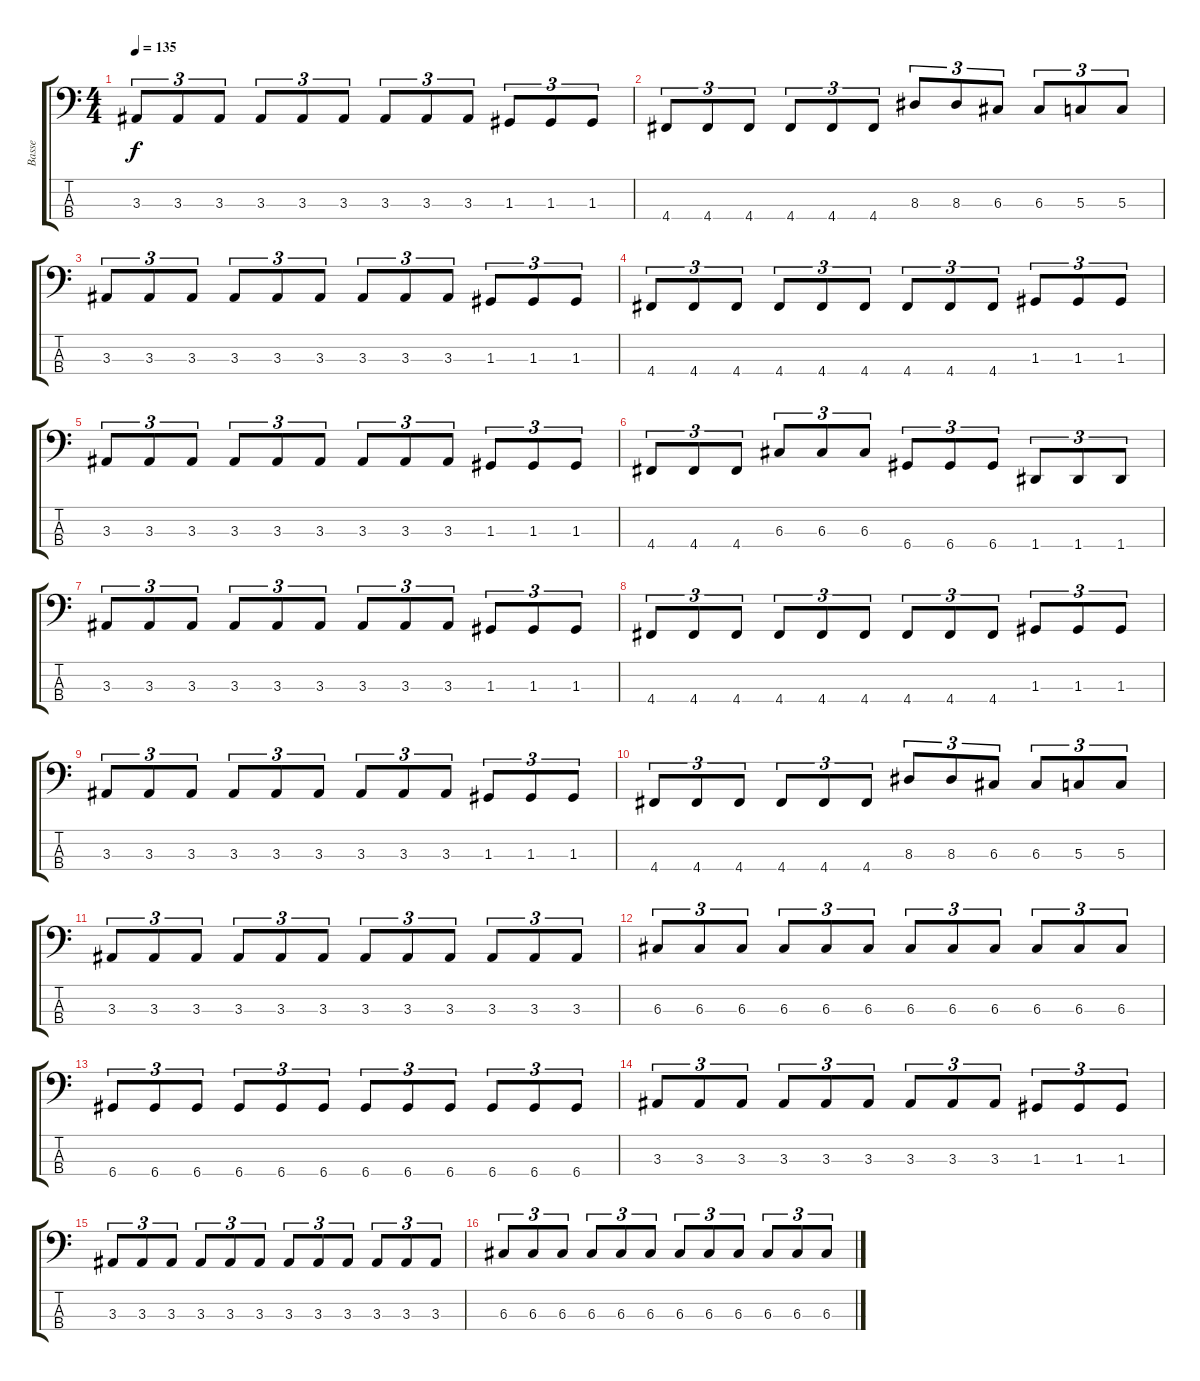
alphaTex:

\track ("Basse" "Basse") {instrument electricbasspick}
\staff {score tabs}
\tuning (F2 C2 G1 D1) {hide}
\ts (4 4)
\tempo 135
\clef f4
\ks c
3.3.8{tu (3 2) dy f} 3.3.8{tu (3 2)} 3.3.8{tu (3 2)} 3.3.8{tu (3 2)} 3.3.8{tu (3 2)} 3.3.8{tu (3 2)} 3.3.8{tu (3 2)} 3.3.8{tu (3 2)} 3.3.8{tu (3 2)} 1.3.8{tu (3 2)} 1.3.8{tu (3 2)} 1.3.8{tu (3 2)} |
4.4.8{tu (3 2)} 4.4.8{tu (3 2)} 4.4.8{tu (3 2)} 4.4.8{tu (3 2)} 4.4.8{tu (3 2)} 4.4.8{tu (3 2)} 8.3.8{tu (3 2)} 8.3.8{tu (3 2)} 6.3.8{tu (3 2)} 6.3.8{tu (3 2)} 5.3.8{tu (3 2)} 5.3.8{tu (3 2)} |
3.3.8{tu (3 2)} 3.3.8{tu (3 2)} 3.3.8{tu (3 2)} 3.3.8{tu (3 2)} 3.3.8{tu (3 2)} 3.3.8{tu (3 2)} 3.3.8{tu (3 2)} 3.3.8{tu (3 2)} 3.3.8{tu (3 2)} 1.3.8{tu (3 2)} 1.3.8{tu (3 2)} 1.3.8{tu (3 2)} |
4.4.8{tu (3 2)} 4.4.8{tu (3 2)} 4.4.8{tu (3 2)} 4.4.8{tu (3 2)} 4.4.8{tu (3 2)} 4.4.8{tu (3 2)} 4.4.8{tu (3 2)} 4.4.8{tu (3 2)} 4.4.8{tu (3 2)} 1.3.8{tu (3 2)} 1.3.8{tu (3 2)} 1.3.8{tu (3 2)} |
3.3.8{tu (3 2)} 3.3.8{tu (3 2)} 3.3.8{tu (3 2)} 3.3.8{tu (3 2)} 3.3.8{tu (3 2)} 3.3.8{tu (3 2)} 3.3.8{tu (3 2)} 3.3.8{tu (3 2)} 3.3.8{tu (3 2)} 1.3.8{tu (3 2)} 1.3.8{tu (3 2)} 1.3.8{tu (3 2)} |
4.4.8{tu (3 2)} 4.4.8{tu (3 2)} 4.4.8{tu (3 2)} 6.3.8{tu (3 2)} 6.3.8{tu (3 2)} 6.3.8{tu (3 2)} 6.4.8{tu (3 2)} 6.4.8{tu (3 2)} 6.4.8{tu (3 2)} 1.4.8{tu (3 2)} 1.4.8{tu (3 2)} 1.4.8{tu (3 2)} |
3.3.8{tu (3 2)} 3.3.8{tu (3 2)} 3.3.8{tu (3 2)} 3.3.8{tu (3 2)} 3.3.8{tu (3 2)} 3.3.8{tu (3 2)} 3.3.8{tu (3 2)} 3.3.8{tu (3 2)} 3.3.8{tu (3 2)} 1.3.8{tu (3 2)} 1.3.8{tu (3 2)} 1.3.8{tu (3 2)} |
4.4.8{tu (3 2)} 4.4.8{tu (3 2)} 4.4.8{tu (3 2)} 4.4.8{tu (3 2)} 4.4.8{tu (3 2)} 4.4.8{tu (3 2)} 4.4.8{tu (3 2)} 4.4.8{tu (3 2)} 4.4.8{tu (3 2)} 1.3.8{tu (3 2)} 1.3.8{tu (3 2)} 1.3.8{tu (3 2)} |
3.3.8{tu (3 2)} 3.3.8{tu (3 2)} 3.3.8{tu (3 2)} 3.3.8{tu (3 2)} 3.3.8{tu (3 2)} 3.3.8{tu (3 2)} 3.3.8{tu (3 2)} 3.3.8{tu (3 2)} 3.3.8{tu (3 2)} 1.3.8{tu (3 2)} 1.3.8{tu (3 2)} 1.3.8{tu (3 2)} |
4.4.8{tu (3 2)} 4.4.8{tu (3 2)} 4.4.8{tu (3 2)} 4.4.8{tu (3 2)} 4.4.8{tu (3 2)} 4.4.8{tu (3 2)} 8.3.8{tu (3 2)} 8.3.8{tu (3 2)} 6.3.8{tu (3 2)} 6.3.8{tu (3 2)} 5.3.8{tu (3 2)} 5.3.8{tu (3 2)} |
3.3.8{tu (3 2)} 3.3.8{tu (3 2)} 3.3.8{tu (3 2)} 3.3.8{tu (3 2)} 3.3.8{tu (3 2)} 3.3.8{tu (3 2)} 3.3.8{tu (3 2)} 3.3.8{tu (3 2)} 3.3.8{tu (3 2)} 3.3.8{tu (3 2)} 3.3.8{tu (3 2)} 3.3.8{tu (3 2)} |
6.3.8{tu (3 2)} 6.3.8{tu (3 2)} 6.3.8{tu (3 2)} 6.3.8{tu (3 2)} 6.3.8{tu (3 2)} 6.3.8{tu (3 2)} 6.3.8{tu (3 2)} 6.3.8{tu (3 2)} 6.3.8{tu (3 2)} 6.3.8{tu (3 2)} 6.3.8{tu (3 2)} 6.3.8{tu (3 2)} |
6.4.8{tu (3 2)} 6.4.8{tu (3 2)} 6.4.8{tu (3 2)} 6.4.8{tu (3 2)} 6.4.8{tu (3 2)} 6.4.8{tu (3 2)} 6.4.8{tu (3 2)} 6.4.8{tu (3 2)} 6.4.8{tu (3 2)} 6.4.8{tu (3 2)} 6.4.8{tu (3 2)} 6.4.8{tu (3 2)} |
3.3.8{tu (3 2)} 3.3.8{tu (3 2)} 3.3.8{tu (3 2)} 3.3.8{tu (3 2)} 3.3.8{tu (3 2)} 3.3.8{tu (3 2)} 3.3.8{tu (3 2)} 3.3.8{tu (3 2)} 3.3.8{tu (3 2)} 1.3.8{tu (3 2)} 1.3.8{tu (3 2)} 1.3.8{tu (3 2)} |
3.3.8{tu (3 2)} 3.3.8{tu (3 2)} 3.3.8{tu (3 2)} 3.3.8{tu (3 2)} 3.3.8{tu (3 2)} 3.3.8{tu (3 2)} 3.3.8{tu (3 2)} 3.3.8{tu (3 2)} 3.3.8{tu (3 2)} 3.3.8{tu (3 2)} 3.3.8{tu (3 2)} 3.3.8{tu (3 2)} |
6.3.8{tu (3 2)} 6.3.8{tu (3 2)} 6.3.8{tu (3 2)} 6.3.8{tu (3 2)} 6.3.8{tu (3 2)} 6.3.8{tu (3 2)} 6.3.8{tu (3 2)} 6.3.8{tu (3 2)} 6.3.8{tu (3 2)} 6.3.8{tu (3 2)} 6.3.8{tu (3 2)} 6.3.8{tu (3 2)}
